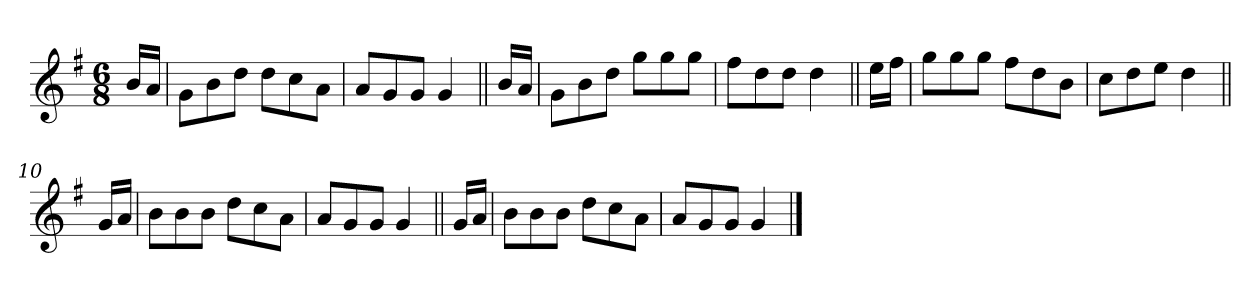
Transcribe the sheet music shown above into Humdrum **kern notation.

**kern
*part1
*staff1
*clefG2
*k[f#]
*G:
*M6/8
*MM114
=1
16b/LL
16a/JJ
=2
8g\L
8b\
8dd\J
8dd\L
8cc\
8a\J
=3
8a/L
8g/
8g/J
4g/
=4||
16b/LL
16a/JJ
=5
8g\L
8b\
8dd\J
8gg\L
8gg\
8gg\J
=6
8ff#\L
8dd\
8dd\J
4dd\
=7||
16ee\LL
16ff#\JJ
=8
8gg\L
8gg\
8gg\J
8ff#\L
8dd\
8b\J
=9
8cc\L
8dd\
8ee\J
4dd\
=10||
16g/LL
16a/JJ
!!LO:LB:g=z
=11
8b\L
8b\
8b\J
8dd\L
8cc\
8a\J
=12
8a/L
8g/
8g/J
4g/
=13||
16g/LL
16a/JJ
=14
8b\L
8b\
8b\J
8dd\L
8cc\
8a\J
=15
8a/L
8g/
8g/J
4g/
==
*-
